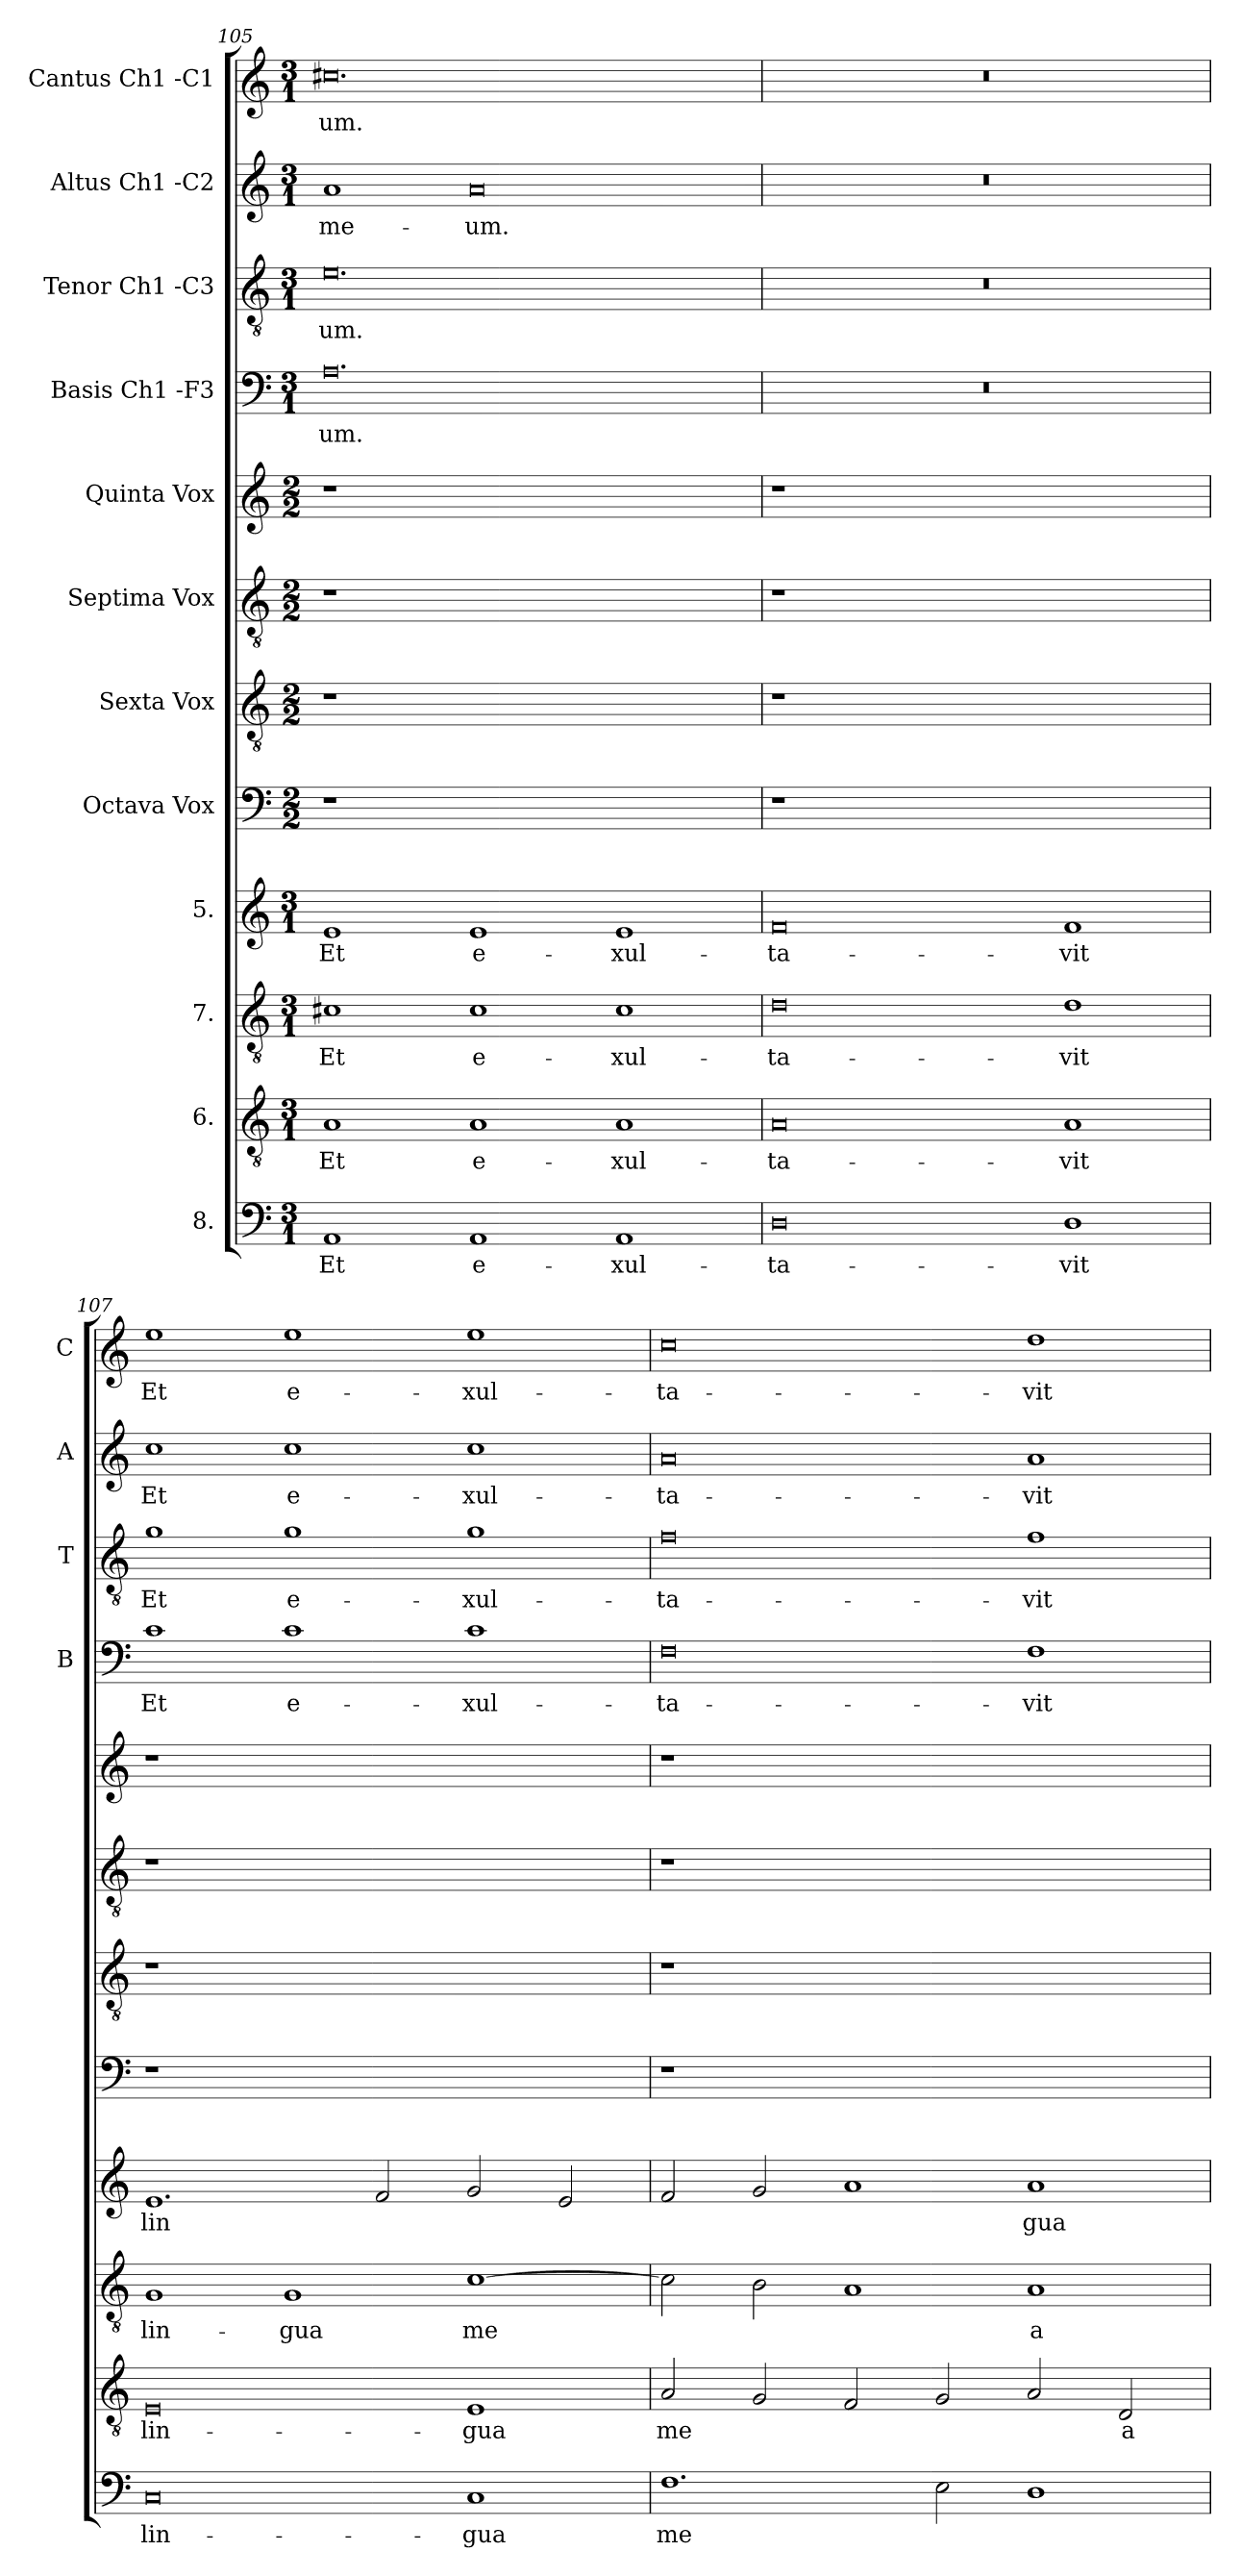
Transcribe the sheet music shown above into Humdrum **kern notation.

**kern	**text	**kern	**text	**kern	**text	**kern	**text	**kern	**kern	**kern	**kern	**kern	**text	**kern	**text	**kern	**text	**kern	**text
*part12	*part12	*part11	*part11	*part10	*part10	*part9	*part9	*part8	*part7	*part6	*part5	*part4	*part4	*part3	*part3	*part2	*part2	*part1	*part1
*staff12	*staff12	*staff11	*staff11	*staff10	*staff10	*staff9	*staff9	*staff8	*staff7	*staff6	*staff5	*staff4	*staff4	*staff3	*staff3	*staff2	*staff2	*staff1	*staff1
*I"8.	*	*I"6.	*	*I"7.	*	*I"5.	*	*I"Octava  Vox	*I"Sexta  Vox	*I"Septima  Vox	*I"Quinta  Vox	*I"Basis  Ch1 -F3	*	*I"Tenor  Ch1 -C3	*	*I"Altus  Ch1 -C2	*	*I"Cantus  Ch1 -C1	*
*	*	*	*	*	*	*	*	*	*	*	*	*I'B	*	*I'T	*	*I'A	*	*I'C	*
*clefF4	*	*clefGv2	*	*clefGv2	*	*clefG2	*	*clefF4	*clefGv2	*clefGv2	*clefG2	*clefF4	*	*clefGv2	*	*clefG2	*	*clefG2	*
*k[]	*	*k[]	*	*k[]	*	*k[]	*	*k[]	*k[]	*k[]	*k[]	*k[]	*	*k[]	*	*k[]	*	*k[]	*
*C:	*	*C:	*	*C:	*	*C:	*	*C:	*C:	*C:	*C:	*C:	*	*C:	*	*C:	*	*C:	*
*M3/1	*	*M3/1	*	*M3/1	*	*M3/1	*	*M2/2	*M2/2	*M2/2	*M2/2	*M3/1	*	*M3/1	*	*M3/1	*	*M3/1	*
=105	=105	=105	=105	=105	=105	=105	=105	=105	=105	=105	=105	=105	=105	=105	=105	=105	=105	=105	=105
!	!LO:LY:b:cj	!	!LO:LY:b:cj	!	!LO:LY:b:cj	!	!LO:LY:b:cj	!	!	!	!	!	!LO:LY:b:cj	!	!LO:LY:b:cj	!	!LO:LY:b:cj	!	!LO:LY:b:cj
1AA	Et	1A	Et	1c#X	Et	1e	Et	1r	1r	1r	1r	0.A	-um.	0.e	-um.	1a	me-	0.cc#X	-um.
!	!LO:LY:b:cj	!	!LO:LY:b:cj	!	!LO:LY:b:cj	!	!LO:LY:b:cj	!	!	!	!	!	!	!	!	!	!LO:LY:b:cj	!	!
1AA	e-	1A	e-	1c#	e-	1e	e-	0ryy	0ryy	0ryy	0ryy	.	.	.	.	0a	-um.	.	.
!	!LO:LY:b:cj	!	!LO:LY:b:cj	!	!LO:LY:b:cj	!	!LO:LY:b:cj	!	!	!	!	!	!	!	!	!	!	!	!
1AA	-xul-	1A	-xul-	1c#	-xul-	1e	-xul-	.	.	.	.	.	.	.	.	.	.	.	.
=106	=106	=106	=106	=106	=106	=106	=106	=106	=106	=106	=106	=106	=106	=106	=106	=106	=106	=106	=106
!	!LO:LY:b:cj	!	!LO:LY:b:cj	!	!LO:LY:b:cj	!	!LO:LY:b:cj	!	!	!	!	!	!	!	!	!	!	!	!
0D	-ta-	0A	-ta-	0d	-ta-	0f	-ta-	1r	1r	1r	1r	0.r	.	0.r	.	0.r	.	0.r	.
.	.	.	.	.	.	.	.	0ryy	0ryy	0ryy	0ryy	.	.	.	.	.	.	.	.
!	!LO:LY:b:cj	!	!LO:LY:b:cj	!	!LO:LY:b:cj	!	!LO:LY:b:cj	!	!	!	!	!	!	!	!	!	!	!	!
1D	-vit	1A	-vit	1d	-vit	1f	-vit	.	.	.	.	.	.	.	.	.	.	.	.
=107	=107	=107	=107	=107	=107	=107	=107	=107	=107	=107	=107	=107	=107	=107	=107	=107	=107	=107	=107
!	!LO:LY:b:cj	!	!LO:LY:b:cj	!	!LO:LY:b:cj	!	!LO:LY:b:cj	!	!	!	!	!	!LO:LY:b:cj	!	!LO:LY:b:cj	!	!LO:LY:b:cj	!	!LO:LY:b:cj
0C	lin-	0E	lin-	1G	lin-	1.e	lin-	1r	1r	1r	1r	1c	Et	1g	Et	1cc	Et	1ee	Et
!	!	!	!	!	!LO:LY:b:cj	!	!	!	!	!	!	!	!LO:LY:b:cj	!	!LO:LY:b:cj	!	!LO:LY:b:cj	!	!LO:LY:b:cj
.	.	.	.	1G	-gua	.	.	0ryy	0ryy	0ryy	0ryy	1c	e-	1g	e-	1cc	e-	1ee	e-
!	!	!	!	!	!	!	!LO:LY:b:cj	!	!	!	!	!	!	!	!	!	!	!	!
.	.	.	.	.	.	2f/	--	.	.	.	.	.	.	.	.	.	.	.	.
!	!LO:LY:b:cj	!	!LO:LY:b:cj	!	!LO:LY:b:cj	!	!LO:LY:b:cj	!	!	!	!	!	!LO:LY:b:cj	!	!LO:LY:b:cj	!	!LO:LY:b:cj	!	!LO:LY:b:cj
1C	-gua	1E	-gua	[>1c	me-	2g/	--	.	.	.	.	1c	-xul-	1g	-xul-	1cc	-xul-	1ee	-xul-
!	!	!	!	!	!	!	!LO:LY:b:cj	!	!	!	!	!	!	!	!	!	!	!	!
.	.	.	.	.	.	2e/	--	.	.	.	.	.	.	.	.	.	.	.	.
=108	=108	=108	=108	=108	=108	=108	=108	=108	=108	=108	=108	=108	=108	=108	=108	=108	=108	=108	=108
!	!LO:LY:b:cj	!	!LO:LY:b:cj	!	!LO:LY:b:cj	!	!LO:LY:b:cj	!	!	!	!	!	!LO:LY:b:cj	!	!LO:LY:b:cj	!	!LO:LY:b:cj	!	!LO:LY:b:cj
1.F	me-	2A/	me-	2c\]	--	2f/	--	1r	1r	1r	1r	0F	-ta-	0f	-ta-	0a	-ta-	0cc	-ta-
!	!	!	!LO:LY:b:cj	!	!LO:LY:b:cj	!	!LO:LY:b:cj	!	!	!	!	!	!	!	!	!	!	!	!
.	.	2G/	--	2B\	--	2g/	--	.	.	.	.	.	.	.	.	.	.	.	.
!	!	!	!LO:LY:b:cj	!	!LO:LY:b:cj	!	!LO:LY:b:cj	!	!	!	!	!	!	!	!	!	!	!	!
.	.	2F/	--	1A	--	1a	--	0ryy	0ryy	0ryy	0ryy	.	.	.	.	.	.	.	.
!	!LO:LY:b:cj	!	!LO:LY:b:cj	!	!	!	!	!	!	!	!	!	!	!	!	!	!	!	!
2E\	--	2G/	--	.	.	.	.	.	.	.	.	.	.	.	.	.	.	.	.
!	!LO:LY:b:cj	!	!LO:LY:b:cj	!	!LO:LY:b:cj	!	!LO:LY:b:cj	!	!	!	!	!	!LO:LY:b:cj	!	!LO:LY:b:cj	!	!LO:LY:b:cj	!	!LO:LY:b:cj
1D	--	2A/	--	1A	-a	1a	-gua	.	.	.	.	1F	-vit	1f	-vit	1a	-vit	1dd	-vit
!	!	!	!LO:LY:b:cj	!	!	!	!	!	!	!	!	!	!	!	!	!	!	!	!
.	.	2D/	-a	.	.	.	.	.	.	.	.	.	.	.	.	.	.	.	.
=	=	=	=	=	=	=	=	=	=	=	=	=	=	=	=	=	=	=	=
*-	*-	*-	*-	*-	*-	*-	*-	*-	*-	*-	*-	*-	*-	*-	*-	*-	*-	*-	*-
